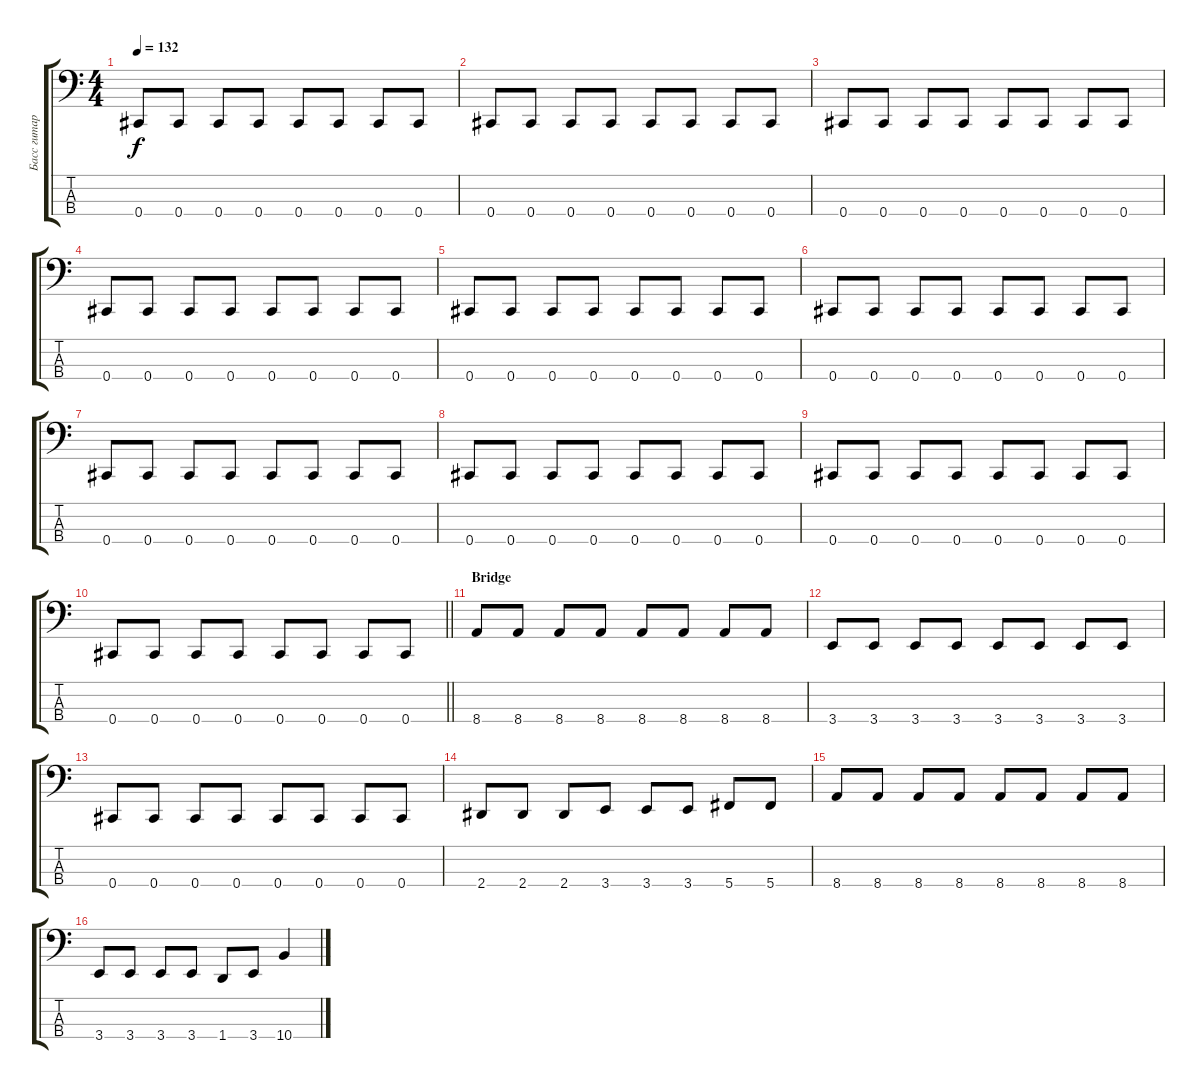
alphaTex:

\track ("Басс гитара" "Басс гитар") {instrument electricbassfinger}
\staff {score tabs}
\tuning (Gb2 Db2 Ab1 Db1) {hide}
\ts (4 4)
\tempo 132
\clef f4
\ks c
0.4.8{dy f} 0.4.8 0.4.8 0.4.8 0.4.8 0.4.8 0.4.8 0.4.8 |
0.4.8 0.4.8 0.4.8 0.4.8 0.4.8 0.4.8 0.4.8 0.4.8 |
0.4.8 0.4.8 0.4.8 0.4.8 0.4.8 0.4.8 0.4.8 0.4.8 |
0.4.8 0.4.8 0.4.8 0.4.8 0.4.8 0.4.8 0.4.8 0.4.8 |
0.4.8 0.4.8 0.4.8 0.4.8 0.4.8 0.4.8 0.4.8 0.4.8 |
0.4.8 0.4.8 0.4.8 0.4.8 0.4.8 0.4.8 0.4.8 0.4.8 |
0.4.8 0.4.8 0.4.8 0.4.8 0.4.8 0.4.8 0.4.8 0.4.8 |
0.4.8 0.4.8 0.4.8 0.4.8 0.4.8 0.4.8 0.4.8 0.4.8 |
0.4.8 0.4.8 0.4.8 0.4.8 0.4.8 0.4.8 0.4.8 0.4.8 |
\barLineRight lightlight
0.4.8 0.4.8 0.4.8 0.4.8 0.4.8 0.4.8 0.4.8 0.4.8 |
\section ("" "Bridge")
8.4.8 8.4.8 8.4.8 8.4.8 8.4.8 8.4.8 8.4.8 8.4.8 |
3.4.8 3.4.8 3.4.8 3.4.8 3.4.8 3.4.8 3.4.8 3.4.8 |
0.4.8 0.4.8 0.4.8 0.4.8 0.4.8 0.4.8 0.4.8 0.4.8 |
2.4.8 2.4.8 2.4.8 3.4.8 3.4.8 3.4.8 5.4.8 5.4.8 |
8.4.8 8.4.8 8.4.8 8.4.8 8.4.8 8.4.8 8.4.8 8.4.8 |
3.4.8 3.4.8 3.4.8 3.4.8 1.4.8 3.4.8 10.4.4
